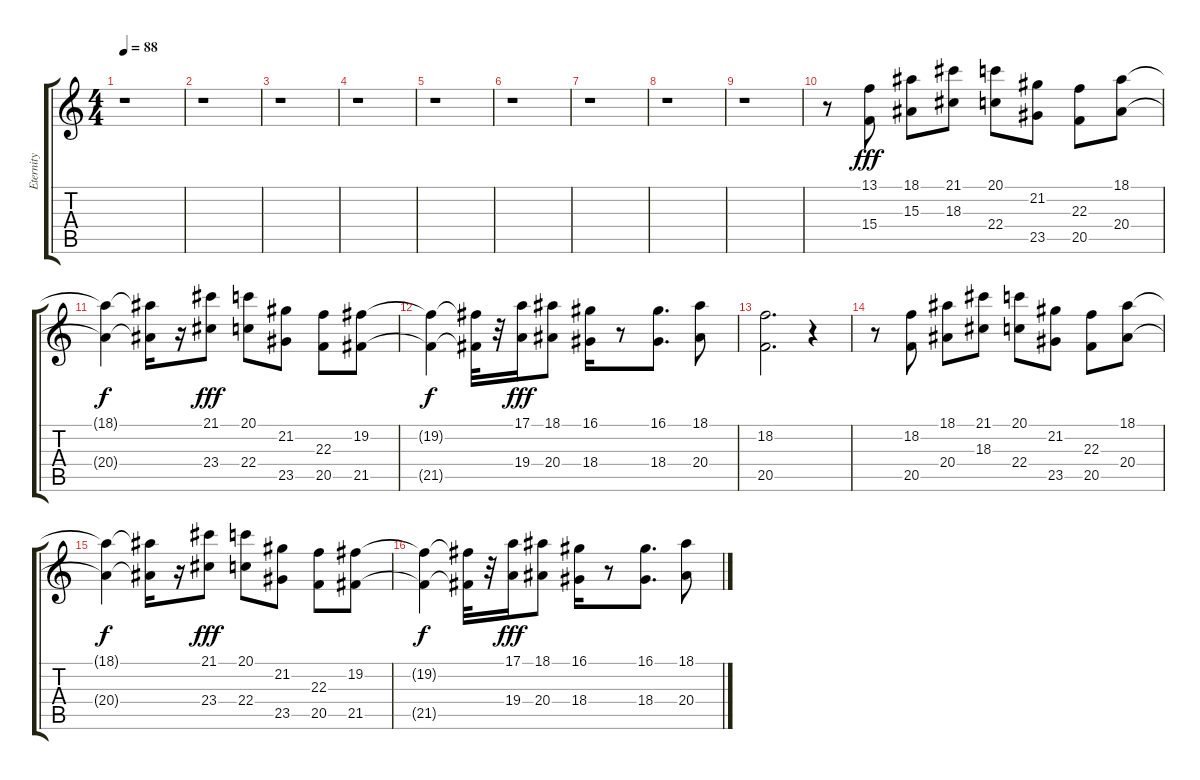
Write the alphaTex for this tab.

\track ("Eternity" "Eternity") {instrument flute}
\staff {score tabs}
\tuning (E4 B3 G3 D3 A2 E2) {hide}
\ts (4 4)
\tempo 88
\clef g2
\ks c
r.1{dy f} |
r.1 |
r.1 |
r.1 |
r.1 |
r.1 |
r.1 |
r.1 |
r.1 |
r.8 (13.1 15.4).8{dy fff} (18.1 15.3).8 (21.1 18.3).8 (20.1 22.4).8 (21.2 23.5).8 (22.3 20.5).8 (18.1 20.4).8 |
(18.1{t} 20.4{t}).4{dy f} (18.1{t} 20.4{t}).16 r.16 (21.1 23.4).8{dy fff} (20.1 22.4).8 (21.2 23.5).8 (22.3 20.5).8 (19.2 21.5).8 |
(19.2{t} 21.5{t}).4{dy f} (19.2{t} 21.5{t}).32 r.32 (17.1 19.4).16{dy fff} (18.1 20.4).8 (16.1 18.4).16 r.8 (16.1 18.4).8{d} (18.1 20.4).8 |
(18.2 20.5).2{d} r.4 |
r.8 (18.2 20.5).8 (18.1 20.4).8 (21.1 18.3).8 (20.1 22.4).8 (21.2 23.5).8 (22.3 20.5).8 (18.1 20.4).8 |
(18.1{t} 20.4{t}).4{dy f} (18.1{t} 20.4{t}).16 r.16 (21.1 23.4).8{dy fff} (20.1 22.4).8 (21.2 23.5).8 (22.3 20.5).8 (19.2 21.5).8 |
(19.2{t} 21.5{t}).4{dy f} (19.2{t} 21.5{t}).32 r.32 (17.1 19.4).16{dy fff} (18.1 20.4).8 (16.1 18.4).16 r.8 (16.1 18.4).8{d} (18.1 20.4).8
